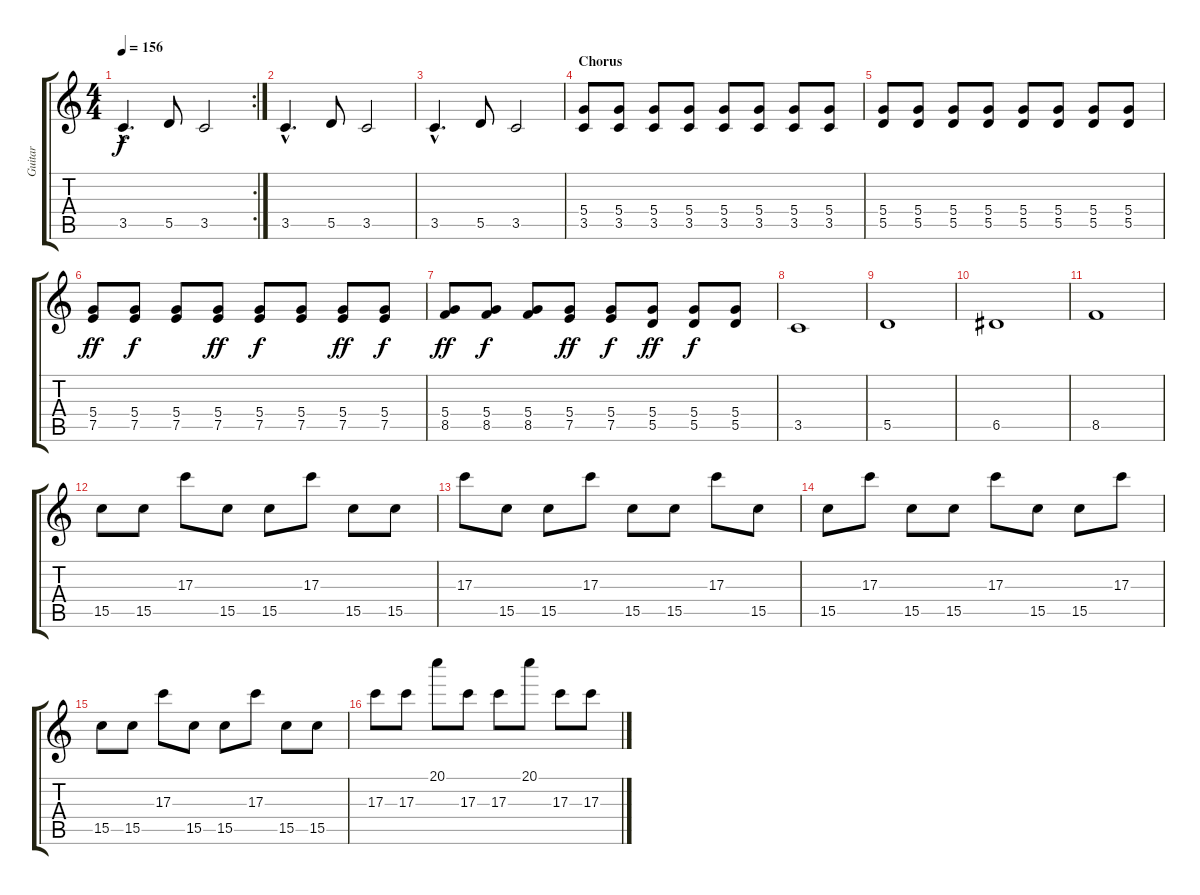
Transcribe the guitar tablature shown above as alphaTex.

\track ("Guitar" "Guitar") {instrument distortionguitar}
\staff {score tabs}
\tuning (E4 B3 G3 D3 A2 E2) {hide}
\rc 2
\ts (4 4)
\tempo 156
\clef g2
\ks c
3.5{hac}.4{d dy f} 5.5.8 3.5.2 |
3.5{hac}.4{d} 5.5.8 3.5.2 |
3.5{hac}.4{d} 5.5.8 3.5.2 |
\section ("" "Chorus")
(5.4 3.5).8 (5.4 3.5).8 (5.4 3.5).8 (5.4 3.5).8 (5.4 3.5).8 (5.4 3.5).8 (5.4 3.5).8 (5.4 3.5).8 |
(5.4 5.5).8 (5.4 5.5).8 (5.4 5.5).8 (5.4 5.5).8 (5.4 5.5).8 (5.4 5.5).8 (5.4 5.5).8 (5.4 5.5).8 |
(5.4 7.5).8{dy ff} (5.4 7.5).8{dy f} (5.4 7.5).8 (5.4 7.5).8{dy ff} (5.4 7.5).8{dy f} (5.4 7.5).8 (5.4 7.5).8{dy ff} (5.4 7.5).8{dy f} |
(5.4 8.5).8{dy ff} (5.4 8.5).8{dy f} (5.4 8.5).8 (5.4 7.5).8{dy ff} (5.4 7.5).8{dy f} (5.4 5.5).8{dy ff} (5.4 5.5).8{dy f} (5.4 5.5).8 |
3.5.1 |
5.5.1 |
6.5.1 |
8.5.1 |
15.5.8 15.5.8 17.3.8 15.5.8 15.5.8 17.3.8 15.5.8 15.5.8 |
17.3.8 15.5.8 15.5.8 17.3.8 15.5.8 15.5.8 17.3.8 15.5.8 |
15.5.8 17.3.8 15.5.8 15.5.8 17.3.8 15.5.8 15.5.8 17.3.8 |
15.5.8 15.5.8 17.3.8 15.5.8 15.5.8 17.3.8 15.5.8 15.5.8 |
17.3.8 17.3.8 20.1.8 17.3.8 17.3.8 20.1.8 17.3.8 17.3.8
